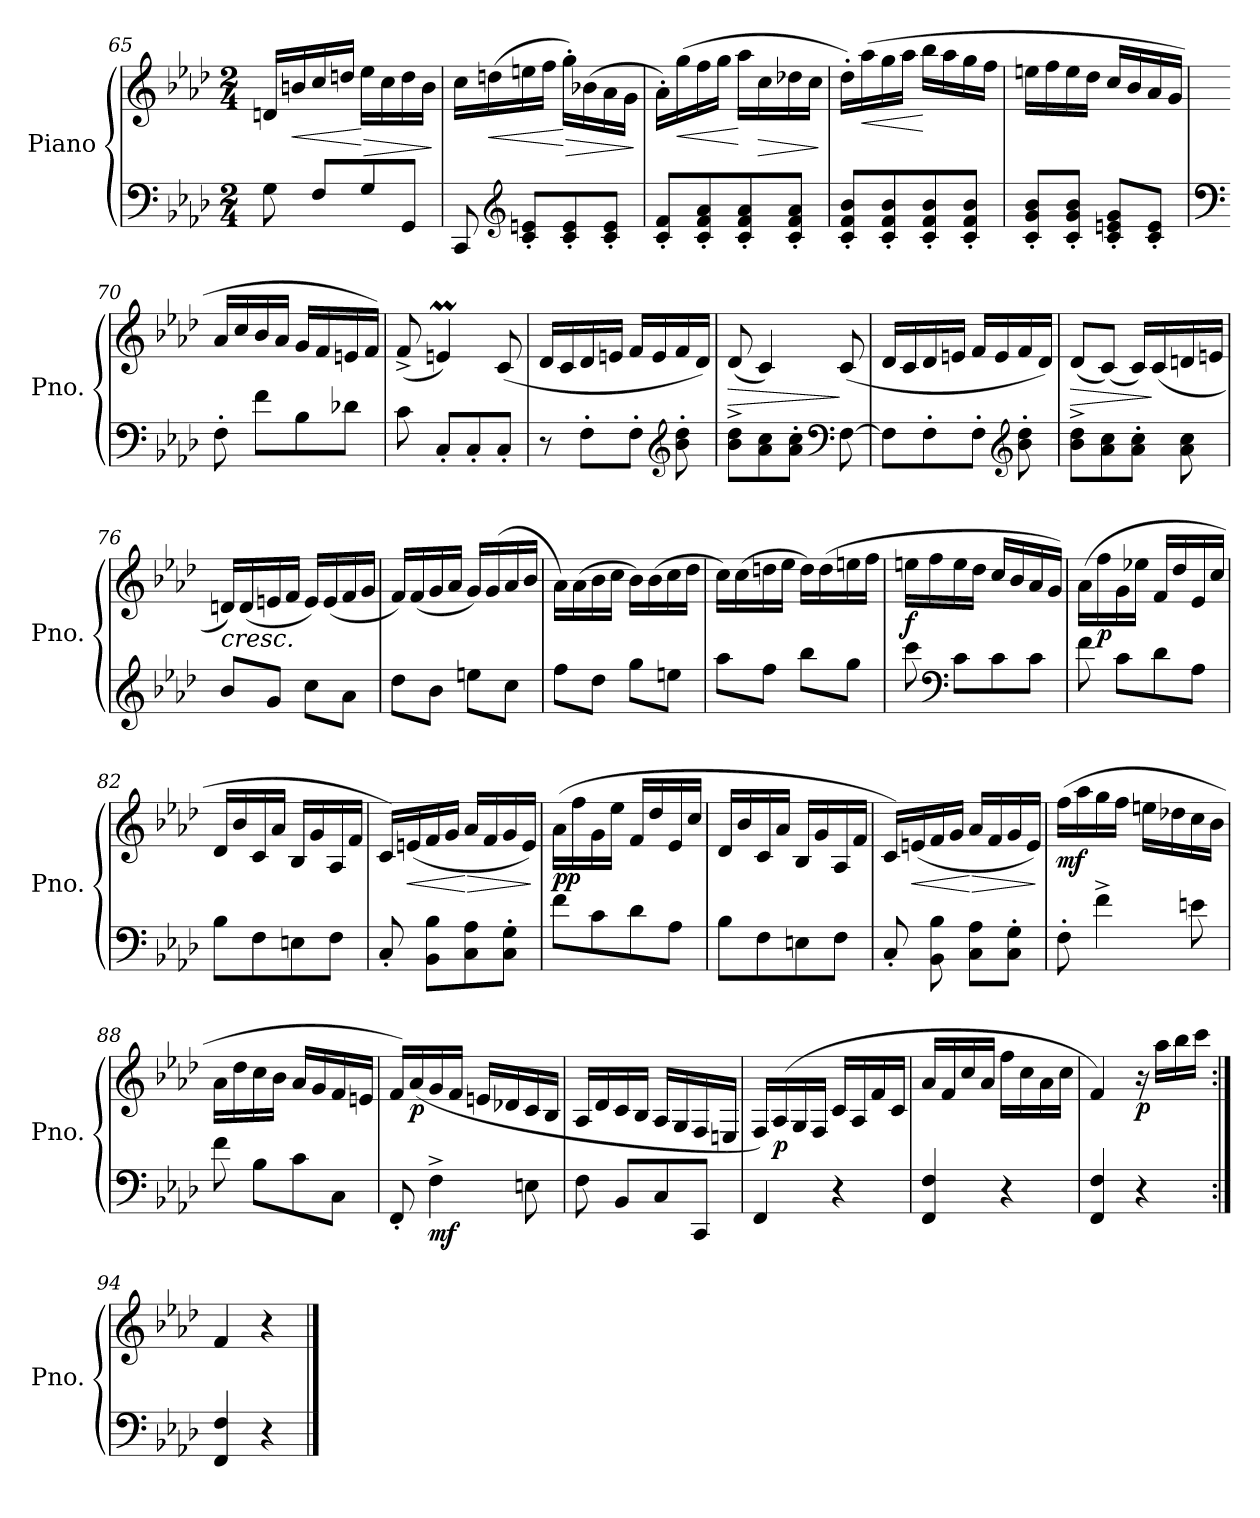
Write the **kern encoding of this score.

**kern	**kern	**dynam
*part1	*part1	*part1
*staff2	*staff1	*staff1/2
*I"Piano	*	*
*I'Pno.	*	*
*clefF4	*clefG2	*
*k[b-e-a-d-]	*k[b-e-a-d-]	*
*M2/4	*M2/4	*
=65	=65	=65
8G\	16dn/LL	.
!	!	!LO:HP:b
.	16bn/	<
8F/L	16cc/	.
.	16ddn/JJ	.
!	!	!LO:HP:n=1:b
8G/	16ee-\LL	[ >
.	16cc\	.
8GG/J	16dd\	.
.	16b\JJ	.
.	.	]
!!LO:LB:g=z
=66	=66	=66
8CC/	16cc\LL	.
!	!	!LO:HP:b
.	(>16ddn\	<
*clefG2	*	*
8c/' 8en/'L	16een\	.
.	16ff\JJ	.
!	!	!LO:HP:n=1:b
8c/' 8e/'	16gg'\LL)	[ >
.	(>16b-X\	.
8c/' 8e/'J	16a-\	.
.	16g\JJ	.
.	.	]
=67	=67	=67
8c/' 8f/'L	16a-'\LL)	.
!	!	!LO:HP:b
.	(>16gg\	<
8c/' 8f/' 8a-/'	16ff\	.
.	16gg\JJ	.
8c/' 8f/' 8a-/'	16aa-\LL	[
!	!	!LO:HP:b
.	16cc\	>
8c/' 8f/' 8a-/'J	16dd-X\	.
.	16cc\JJ	.
.	.	]
=68	=68	=68
8c/' 8f/' 8b-/'L	16dd-'\LL)	.
!	!	!LO:HP:b
.	(>16aa-\	<
8c/' 8f/' 8b-/'	16gg\	.
.	16aa-\JJ	.
8c/' 8f/' 8b-/'	16bb-\LL	[
.	16aa-\	.
8c/' 8f/' 8b-/'J	16gg\	.
.	16ff\JJ	.
=69	=69	=69
8c/' 8g/' 8b-/'L	16een\LL	.
.	16ff\	.
8c/' 8g/' 8b-/'J	16ee\	.
.	16dd-i\JJ	.
8c/' 8en/' 8g/'L	16cc/LL	.
.	16b-/	.
8c/' 8e/'J	16a-/	.
.	16g/JJ	.
=70	=70	=70
*clefF4	*	*
8F'\	16a-/LL	.
.	16cc/	.
8f\L	16b-/	.
.	16a-/JJ	.
8B-\	16g/LL	.
.	16f/	.
8d-X\J	16en/	.
.	16f/JJ)	.
!!LO:LB:g=z
=71	=71	=71
8c\	(<8f^/	.
8C'/L	4enm/)	.
8C'/	.	.
8C'/J	(<8c/	.
=72	=72	=72
8r	16d-/LL	.
.	16c/	.
8F'\L	16d-/	.
.	16en/JJ	.
8F'\J	16f/LL	.
.	16e/	.
*clefG2	*	*
8b-\' 8dd-\'	16f/	.
.	16d-/JJ)	.
=73	=73	=73
!	!	!LO:HP:b
8b-\^ 8dd-\^L	(<8d-/	>
8a-\ 8cc\	4c/)	.
8a-\' 8cc\'J	.	.
*clefF4	*	*
[8F\	(>8c/	]
=74	=74	=74
8F\L]	16d-/LL	.
.	16c/	.
8F'\	16d-/	.
.	16en/JJ	.
8F'\J	16f/LL	.
.	16e/	.
*clefG2	*	*
8b-\' 8dd-\'	16f/	.
.	16d-/JJ)	.
=75	=75	=75
!	!	!LO:HP:b
8b-\^ 8dd-\^L	(<8d-/L	>
8a-\ 8cc\	(<8c/J)	.
8a-\' 8cc\'J	16c/LL)	.
.	(<16c/	]
8a-\ 8cc\	16dn/	.
.	16en/JJ	.
!!LO:LB:g=z
=76	=76	=76
!	!LO:TX:b:i:t=cresc.	!
8b-/L	16dn/LL)	.
.	(<16d/	.
8g/J	16en/	.
.	16f/JJ	.
8cc\L	16e/LL)	.
.	(<16e/	.
8a-\J	16f/	.
.	16g/JJ	.
=77	=77	=77
8dd-\L	16f/LL)	.
.	(<16f/	.
8b-\J	16g/	.
.	16a-/JJ	.
8een\L	16g/LL)	.
.	(<16g/	.
8cc\J	16a-/	.
.	16b-/JJ	.
=78	=78	=78
8ff\L	16a-\LL)	.
.	(>16a-\	.
8dd-\J	16b-\	.
.	16cc\JJ	.
8gg\L	16b-\LL)	.
.	(>16b-\	.
8een\J	16cc\	.
.	16dd-\JJ	.
=79	=79	=79
8aa-\L	16cc\LL)	.
.	(>16cc\	.
8ff\J	16ddn\	.
.	16ee-\JJ	.
8bb-\L	16dd\LL)	.
.	(>16dd\	.
8gg\J	16een\	.
.	16ff\JJ	.
=80	=80	=80
!	!	!LO:DY:b
8ccc\	16een\LL	f
.	16ff\	.
*clefF4	*	*
8c\L	16ee\	.
.	16dd-i\JJ	.
8c\	16cc/LL	.
.	16b-/	.
8c\J	16a-/	.
.	16g/JJ)	.
!!LO:PB:g=z
=81	=81	=81
8f\	(>16a-\LL	.
!	!	!LO:DY:b
.	16ff\	p
8c\L	16g\	.
.	16ee-X\JJ	.
8d-\	16f/LL	.
.	16dd-/	.
8A-\J	16e-/	.
.	16cc/JJ	.
=82	=82	=82
8B-\L	16d-/LL	.
.	16b-/	.
8F\	16c/	.
.	16a-/JJ	.
8En\	16B-/LL	.
.	16g/	.
8F\J	16A-/	.
.	16f/JJ	.
=83	=83	=83
8C'/	16c/LL)	.
!	!	!LO:HP:b
.	(<16en/	<
8BB-\ 8B-\L	16f/	.
.	16g/JJ	.
!	!	!LO:HP:n=1:b
8C\ 8A-\	16a-/LL	[ >
.	16f/	.
8C\' 8G\'J	16g/	.
.	16e/JJ)	.
.	.	]
=84	=84	=84
!	!	!LO:DY:b
8f\L	(>16a-\LL	pp
.	16ff\	.
8c\	16g\	.
.	16ee-\JJ	.
8d-\	16f/LL	.
.	16dd-/	.
8A-\J	16e-/	.
.	16cc/JJ	.
=85	=85	=85
8B-\L	16d-/LL	.
.	16b-/	.
8F\	16c/	.
.	16a-/JJ	.
8En\	16B-/LL	.
.	16g/	.
8F\J	16A-/	.
.	16f/JJ	.
!!LO:LB:g=z
=86	=86	=86
8C'/	16c/LL)	.
!	!	!LO:HP:b
.	(<16en/	<
8BB-\ 8B-\	16f/	.
.	16g/JJ	.
!	!	!LO:HP:n=1:b
8C\ 8A-\L	16a-/LL	[ >
.	16f/	.
8C\' 8G\'J	16g/	.
.	16e/JJ)	.
.	.	]
=87	=87	=87
!	!	!LO:DY:b
8F'\	(>16ff\LL	mf
.	16aa-\	.
4f^\	16gg\	.
.	16ff\JJ	.
.	16een\LL	.
.	16dd-X\	.
8en\	16cc\	.
.	16b-\JJ	.
=88	=88	=88
8f\	16a-\LL	.
.	16dd-\	.
8B-\L	16cc\	.
.	16b-\JJ	.
8c\	16a-/LL	.
.	16g/	.
8C\J	16f/	.
.	16en/JJ	.
=89	=89	=89
8FF'/	16f/LL)	.
!	!	!LO:DY:b
.	(>16a-/	p
!	!	!LO:DY:b=2
4F^\	16g/	mf
.	16f/JJ	.
.	16en/LL	.
.	16d-X/	.
8En\	16c/	.
.	16B-/JJ	.
=90	=90	=90
8F\	16A-/LL	.
.	16d-/	.
8BB-/L	16c/	.
.	16B-/JJ	.
8C/	16A-/LL	.
.	16G/	.
8CC/J	16F/	.
.	16En/JJ	.
!!LO:LB:g=z
=91	=91	=91
4FF/	16F/LL)	.
!	!	!LO:DY:b
.	(>16A-/	p
.	16G/	.
.	16F/JJ	.
4r	16c/LL	.
.	16A-/	.
.	16f/	.
.	16c/JJ	.
=92	=92	=92
4FF/ 4F/	16a-/LL	.
.	16f/	.
.	16cc/	.
.	16a-/JJ	.
4r	16ff\LL	.
.	16cc\	.
.	16a-\	.
.	16cc\JJ	.
=93	=93	=93
4FF/ 4F/	4f/)	.
!	!	!LO:DY:b
4r	16r	p
.	16aa-\LL	.
.	16bb-\	.
.	16ccc\JJ	.
=94:|!	=94:|!	=94:|!
4FF/ 4F/	4f/	.
4r	4r	.
==	==	==
*-	*-	*-
